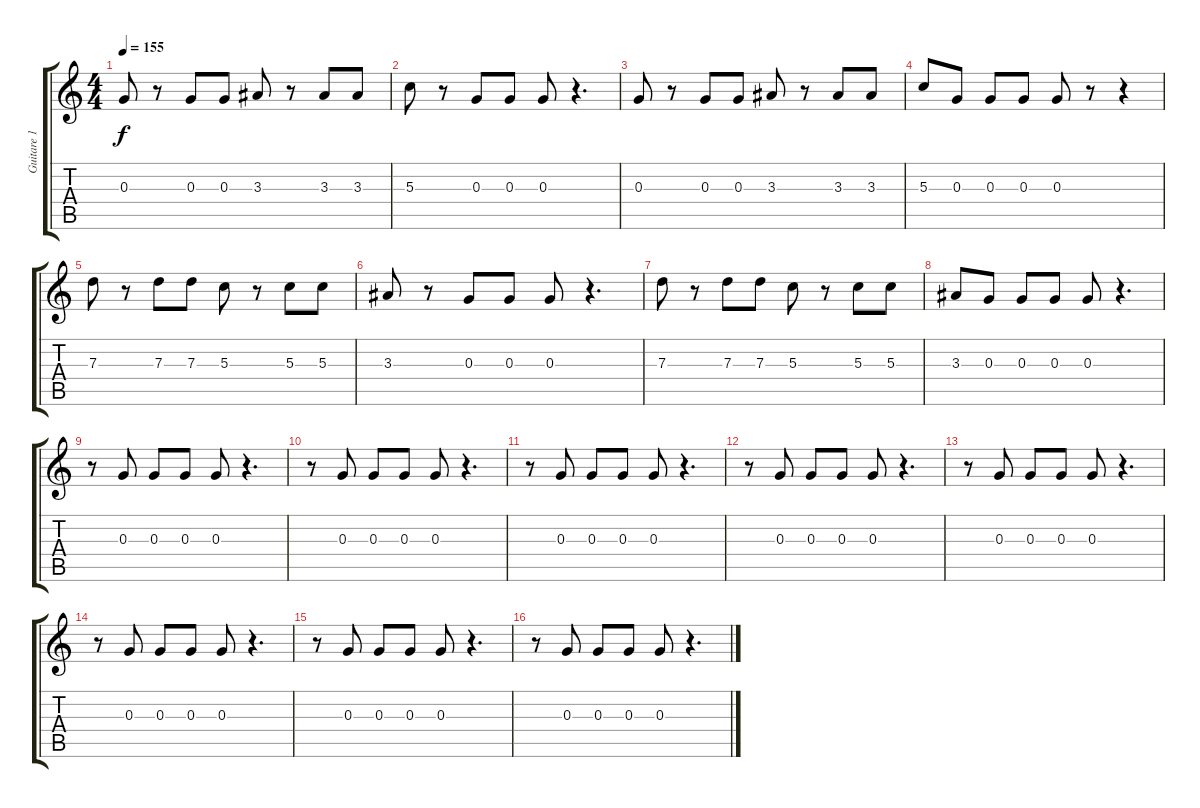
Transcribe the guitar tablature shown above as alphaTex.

\track ("Guitare 1" "Guitare 1") {instrument distortionguitar}
\staff {score tabs}
\tuning (E4 B3 G3 D3 A2 E2) {hide}
\ts (4 4)
\tempo 155
\clef g2
\ks c
0.3.8{dy f} r.8 0.3.8 0.3.8 3.3.8 r.8 3.3.8 3.3.8 |
5.3.8 r.8 0.3.8 0.3.8 0.3.8 r.4{d} |
0.3.8 r.8 0.3.8 0.3.8 3.3.8 r.8 3.3.8 3.3.8 |
5.3.8 0.3.8 0.3.8 0.3.8 0.3.8 r.8 r.4 |
7.3.8 r.8 7.3.8 7.3.8 5.3.8 r.8 5.3.8 5.3.8 |
3.3.8 r.8 0.3.8 0.3.8 0.3.8 r.4{d} |
7.3.8 r.8 7.3.8 7.3.8 5.3.8 r.8 5.3.8 5.3.8 |
3.3.8 0.3.8 0.3.8 0.3.8 0.3.8 r.4{d} |
r.8 0.3.8 0.3.8 0.3.8 0.3.8 r.4{d} |
r.8 0.3.8 0.3.8 0.3.8 0.3.8 r.4{d} |
r.8 0.3.8 0.3.8 0.3.8 0.3.8 r.4{d} |
r.8 0.3.8 0.3.8 0.3.8 0.3.8 r.4{d} |
r.8 0.3.8 0.3.8 0.3.8 0.3.8 r.4{d} |
r.8 0.3.8 0.3.8 0.3.8 0.3.8 r.4{d} |
r.8 0.3.8 0.3.8 0.3.8 0.3.8 r.4{d} |
r.8 0.3.8 0.3.8 0.3.8 0.3.8 r.4{d}
